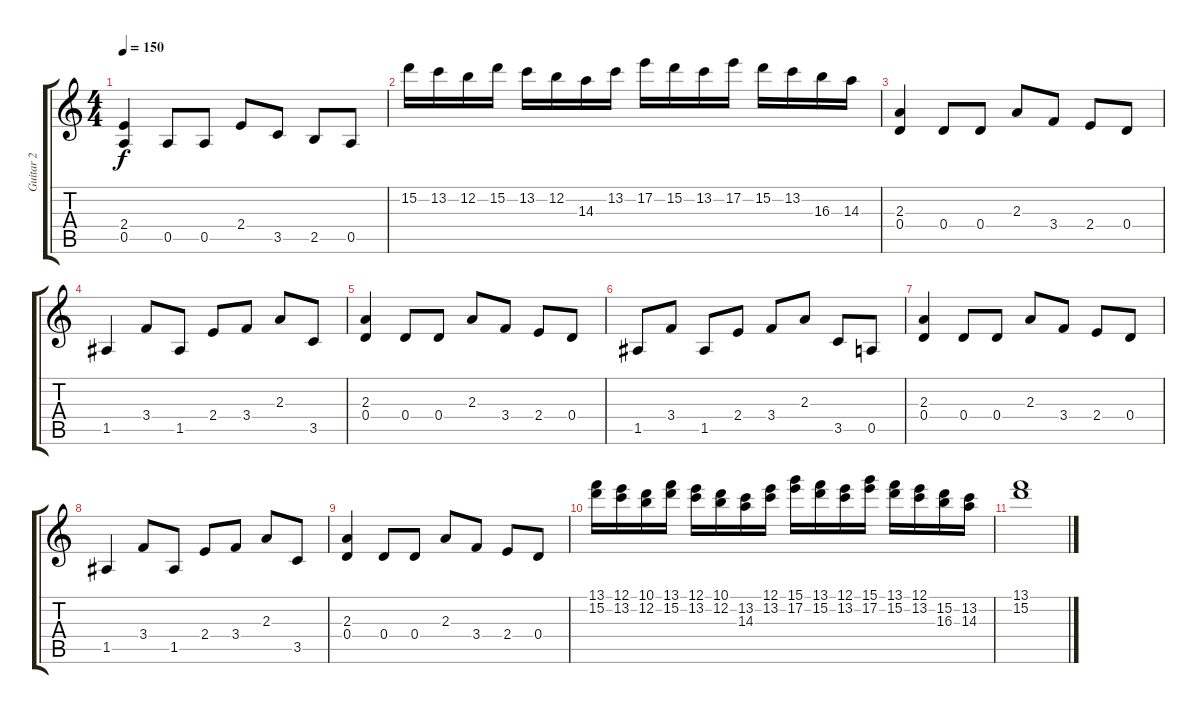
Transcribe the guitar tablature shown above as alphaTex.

\track ("Guitar 2" "Guitar 2") {instrument distortionguitar}
\staff {score tabs}
\tuning (E4 B3 G3 D3 A2 E2) {hide}
\ts (4 4)
\tempo 150
\clef g2
\ks aminor
(2.4 0.5).4{dy f} 0.5.8 0.5.8 2.4.8 3.5.8 2.5.8 0.5.8 |
15.2.16 13.2.16 12.2.16 15.2.16 13.2.16 12.2.16 14.3.16 13.2.16 17.2.16 15.2.16 13.2.16 17.2.16 15.2.16 13.2.16 16.3.16 14.3.16 |
(2.3 0.4).4 0.4.8 0.4.8 2.3.8 3.4.8 2.4.8 0.4.8 |
1.5.4 3.4.8 1.5.8 2.4.8 3.4.8 2.3.8 3.5.8 |
(2.3 0.4).4 0.4.8 0.4.8 2.3.8 3.4.8 2.4.8 0.4.8 |
1.5.8 3.4.8 1.5.8 2.4.8 3.4.8 2.3.8 3.5.8 0.5.8 |
(2.3 0.4).4 0.4.8 0.4.8 2.3.8 3.4.8 2.4.8 0.4.8 |
1.5.4 3.4.8 1.5.8 2.4.8 3.4.8 2.3.8 3.5.8 |
(2.3 0.4).4 0.4.8 0.4.8 2.3.8 3.4.8 2.4.8 0.4.8 |
(13.1 15.2).16 (12.1 13.2).16 (10.1 12.2).16 (13.1 15.2).16 (12.1 13.2).16 (10.1 12.2).16 (13.2 14.3).16 (12.1 13.2).16 (15.1 17.2).16 (13.1 15.2).16 (12.1 13.2).16 (15.1 17.2).16 (13.1 15.2).16 (12.1 13.2).16 (15.2 16.3).16 (13.2 14.3).16 |
(13.1 15.2).1
